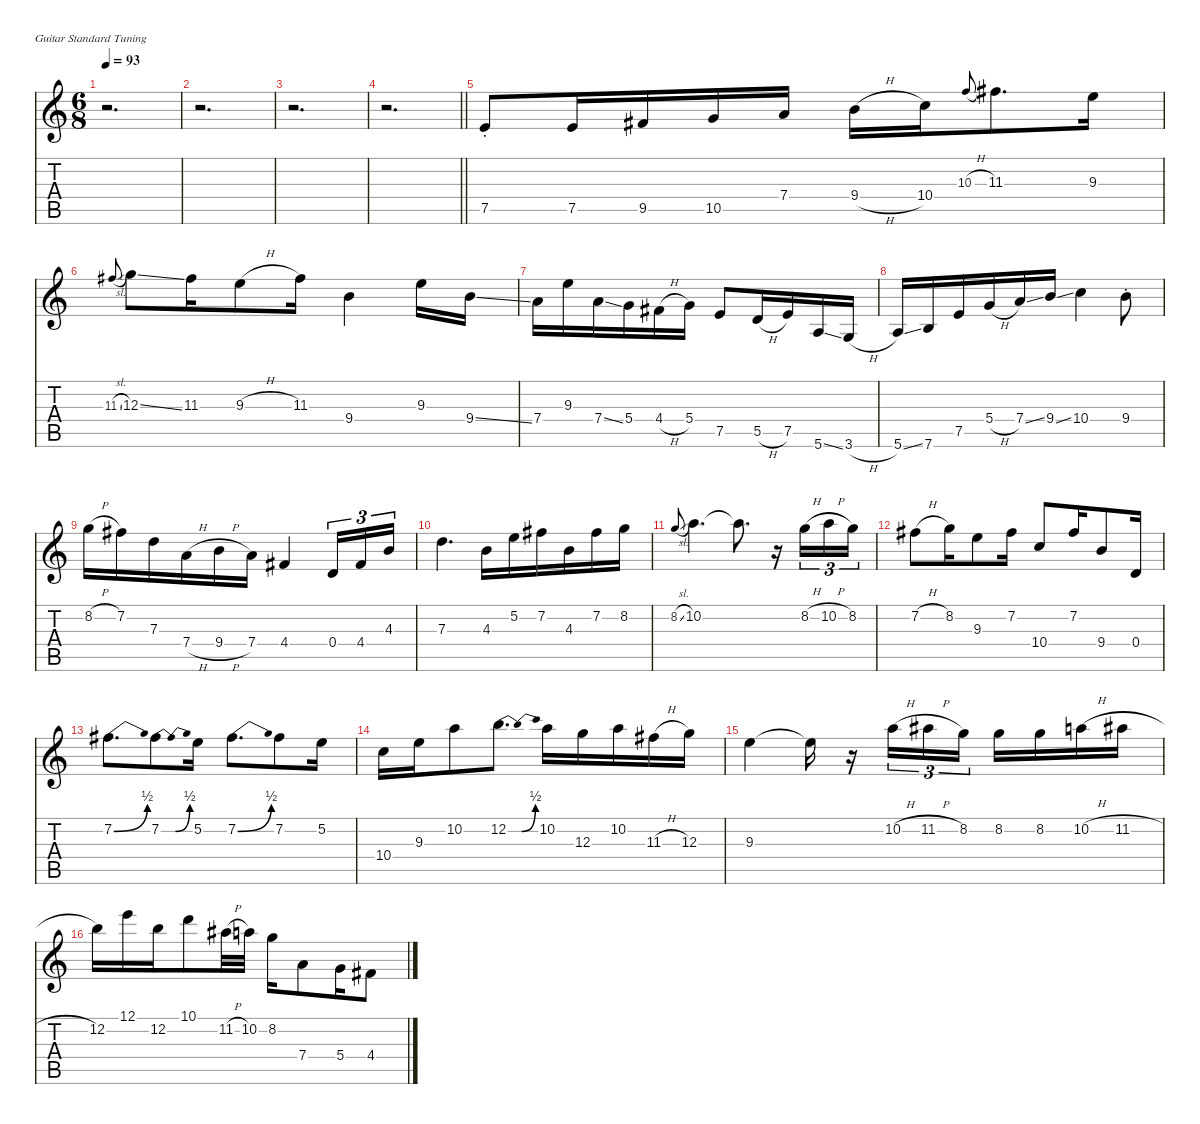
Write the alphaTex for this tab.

\defaultSystemsLayout 4
\hideDynamics
\bracketExtendMode nobrackets
\singleTrackTrackNamePolicy hidden
\multiTrackTrackNamePolicy hidden
\firstSystemTrackNameMode fullname
\firstSystemTrackNameOrientation horizontal
\otherSystemsTrackNameOrientation horizontal
\track ("Rhythm Guitar 2 [Mikael Akerfeldt + Pete" "dist.guit.") {defaultSystemsLayout 4 instrument distortionguitar}
\staff {score tabs}
\tuning (E4 B3 G3 D3 A2 E2)
\ts (6 8)
\tempo 93
\clef g2
\ks c
r.2{d dy mf beam Down} |
r.2{d beam Down} |
r.2{d beam Down} |
\barLineRight lightlight
r.2{d beam Down} |
7.5{st}.8{beam Up} 7.5.16{beam Up} 9.5{acc #}.16{beam Up} 10.5.16{beam Up} 7.4.16{beam Up} 9.4{h}.16{beam Down} 10.4.16{beam Down} 10.3{h}.8{gr onbeat dy mp beam Up} 11.3{acc #}.8{d dy mf beam Down} 9.3.16{beam Down} |
11.3{sl acc #}.8{gr onbeat dy mp beam Up} 12.3{ss}.8{dy mf beam Down} 11.3{acc #}.16{beam Down} 9.3{h}.8{beam Down} 11.3{acc #}.16{beam Down} 9.4.4{beam Down} 9.3.16{beam Down} 9.4{ss}.16{beam Down} |
7.4.16{beam Down} 9.3.16{beam Down} 7.4{ss}.16{beam Down} 5.4.16{beam Down} 4.4{h acc #}.16{beam Down} 5.4.16{beam Down} 7.5.8{beam Up} 5.5{h}.16{beam Up} 7.5.16{beam Up} 5.6{ss}.16{beam Up} 3.6{h}.16{beam Up} |
5.6{ss}.16{beam Up} 7.6.16{beam Up} 7.5.16{beam Up} 5.4{h}.16{beam Up} 7.4{ss}.16{beam Up} 9.4{ss}.16{beam Up} 10.4.4{beam Down} 9.4{st}.8{beam Down} |
8.2{h}.16{beam Down} 7.2{acc #}.16{beam Down} 7.3.16{beam Down} 7.4{h}.16{beam Down} 9.4{h}.16{beam Down} 7.4.16{beam Down} 4.4{acc #}.4{beam Up} 0.4.16{tu (3 2) beam Up} 4.4{acc #}.16{tu (3 2) beam Up} 4.3.16{tu (3 2) beam Up} |
7.3.4{d beam Down} 4.3.16{beam Down} 5.2.16{beam Down} 7.2{acc #}.16{beam Down} 4.3.16{beam Down} 7.2{acc #}.16{beam Down} 8.2.16{beam Down} |
8.2{sl}.8{gr onbeat dy mp beam Up} 10.2.4{d dy mf beam Down} 10.2{t}.8{d beam Down} r.16{beam Down} 8.2{h}.16{tu (3 2) beam Down} 10.2{h}.16{tu (3 2) beam Down} 8.2.16{tu (3 2) beam Down} |
7.2{h acc #}.8{beam Down} 8.2.16{beam Down} 9.3.8{beam Down} 7.2{acc #}.16{beam Down} 10.4.8{beam Up} 7.2{acc #}.16{beam Up} 9.4.8{beam Up} 0.4.16{beam Up} |
7.2{be (bend 0 0 15 2) acc #}.8{d beam Down} 7.2{be (bendrelease 0 0 19.999999199999998 2 39.999998399999996 2 9.999999599999999 0) acc #}.8{beam Down} 5.2.16{beam Down} 7.2{be (bend 0 0 15 2) acc #}.8{d beam Down} 7.2{acc #}.8{beam Down} 5.2.16{beam Down} |
10.4.16{beam Down} 9.3.16{beam Down} 10.2.8{beam Down} 12.2{be (bendrelease 0 0 19.999999199999998 2 30 2 4.999999799999999 0)}.8{d beam Down} 10.2.16{beam Down} 12.3.16{beam Down} 10.2.16{beam Down} 11.3{h acc #}.16{beam Down} 12.3.16{beam Down} |
9.3.4{beam Down} 9.3{t}.16{beam Down} r.16{beam Down} 10.2{h}.16{tu (3 2) beam Down} 11.2{h acc #}.16{tu (3 2) beam Down} 8.2.16{tu (3 2) beam Down} 8.2.16{beam Down} 8.2.16{beam Down} 10.2{h}.16{beam Down} 11.2{h acc #}.16{beam Down} |
12.2.16{beam Down} 12.1.16{beam Down} 12.2.16{beam Down} 10.1.8{beam Down} 11.2{h acc #}.32{beam Down} 10.2.32{beam Down} 8.2.16{beam Down} 7.4.8{beam Down} 5.4.16{beam Down} 4.4{acc #}.8{beam Down}
